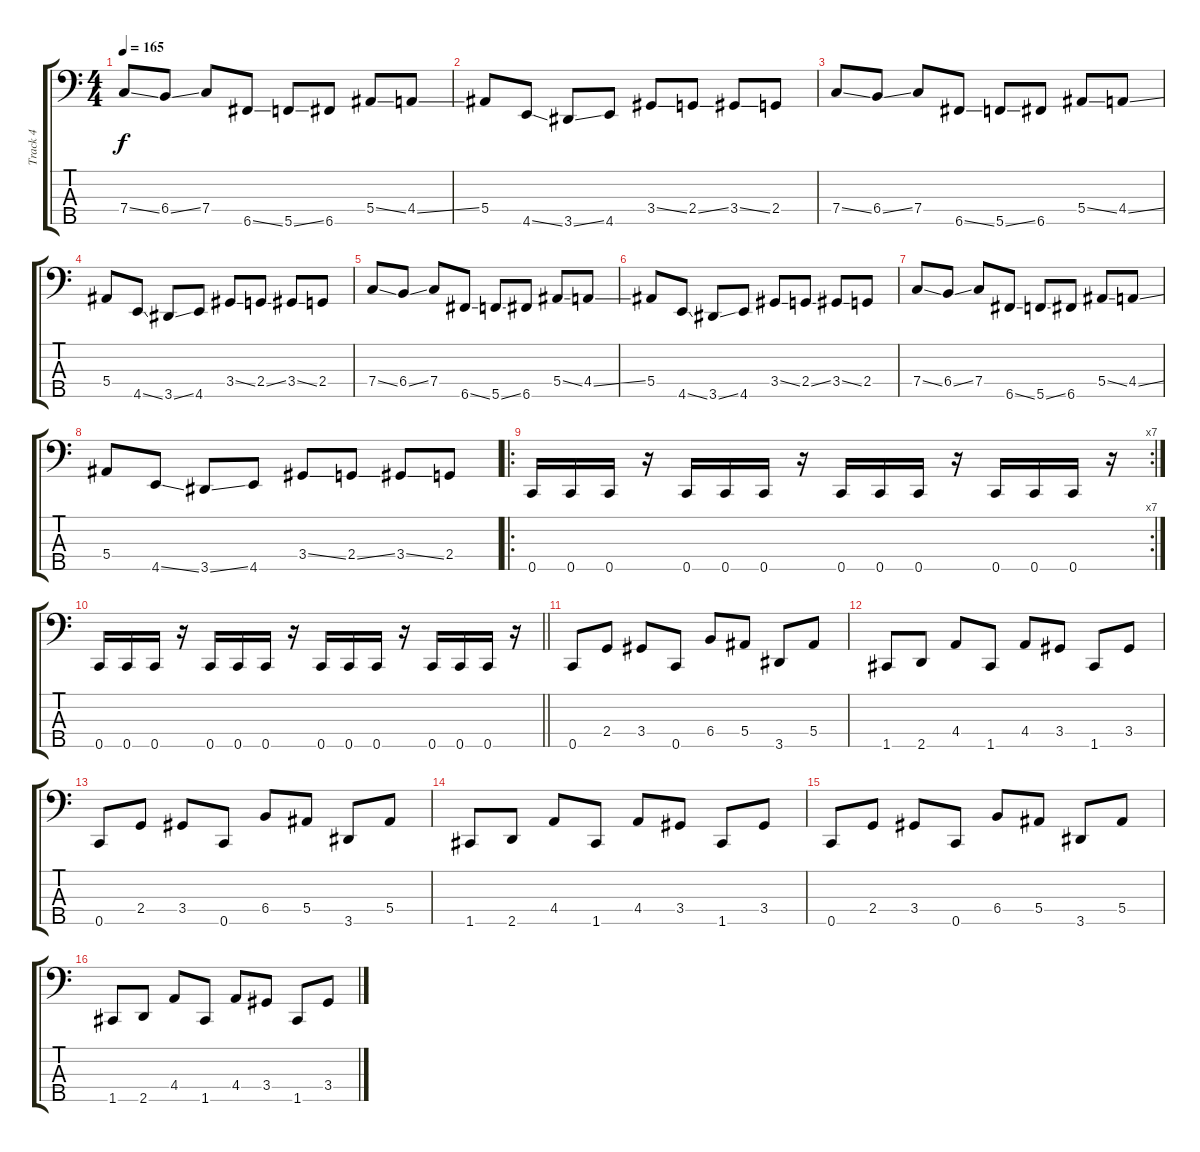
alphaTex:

\track ("Track 4" "Track 4") {instrument electricbassfinger}
\staff {score tabs}
\tuning (G2 Eb2 Bb1 F1 C1) {hide}
\ts (4 4)
\tempo 165
\clef f4
\ks c
7.4{ss}.8{dy f} 6.4{ss}.8 7.4.8 6.5{ss}.8 5.5{ss}.8 6.5.8 5.4{ss}.8 4.4{ss}.8 |
5.4.8 4.5{ss}.8 3.5{ss}.8 4.5.8 3.4{ss}.8 2.4{ss}.8 3.4{ss}.8 2.4.8 |
7.4{ss}.8 6.4{ss}.8 7.4.8 6.5{ss}.8 5.5{ss}.8 6.5.8 5.4{ss}.8 4.4{ss}.8 |
5.4.8 4.5{ss}.8 3.5{ss}.8 4.5.8 3.4{ss}.8 2.4{ss}.8 3.4{ss}.8 2.4.8 |
7.4{ss}.8 6.4{ss}.8 7.4.8 6.5{ss}.8 5.5{ss}.8 6.5.8 5.4{ss}.8 4.4{ss}.8 |
5.4.8 4.5{ss}.8 3.5{ss}.8 4.5.8 3.4{ss}.8 2.4{ss}.8 3.4{ss}.8 2.4.8 |
7.4{ss}.8 6.4{ss}.8 7.4.8 6.5{ss}.8 5.5{ss}.8 6.5.8 5.4{ss}.8 4.4{ss}.8 |
5.4.8 4.5{ss}.8 3.5{ss}.8 4.5.8 3.4{ss}.8 2.4{ss}.8 3.4{ss}.8 2.4.8 |
\ro
\rc 7
0.5.16 0.5.16 0.5.16 r.16 0.5.16 0.5.16 0.5.16 r.16 0.5.16 0.5.16 0.5.16 r.16 0.5.16 0.5.16 0.5.16 r.16 |
\barLineRight lightlight
0.5.16 0.5.16 0.5.16 r.16 0.5.16 0.5.16 0.5.16 r.16 0.5.16 0.5.16 0.5.16 r.16 0.5.16 0.5.16 0.5.16 r.16 |
0.5.8 2.4.8 3.4.8 0.5.8 6.4.8 5.4.8 3.5.8 5.4.8 |
1.5.8 2.5.8 4.4.8 1.5.8 4.4.8 3.4.8 1.5.8 3.4.8 |
0.5.8 2.4.8 3.4.8 0.5.8 6.4.8 5.4.8 3.5.8 5.4.8 |
1.5.8 2.5.8 4.4.8 1.5.8 4.4.8 3.4.8 1.5.8 3.4.8 |
0.5.8 2.4.8 3.4.8 0.5.8 6.4.8 5.4.8 3.5.8 5.4.8 |
1.5.8 2.5.8 4.4.8 1.5.8 4.4.8 3.4.8 1.5.8 3.4.8
